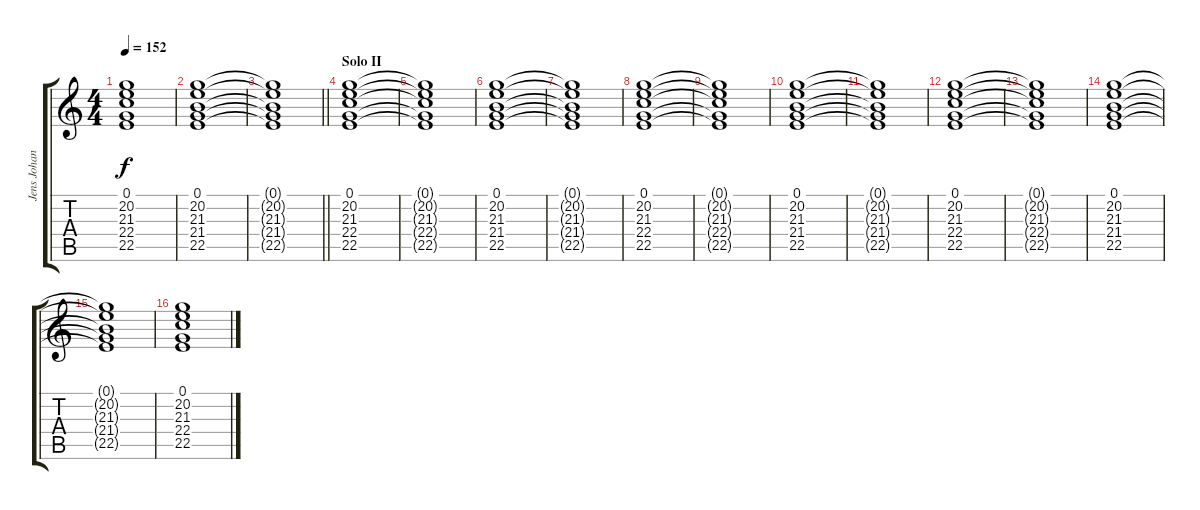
\track ("Jens Johansson (Keyboards)" "Jens Johan") {instrument synthstrings1}
\staff {score tabs}
\tuning (E4 B3 G3 D3 A2 E2) {hide}
\ts (4 4)
\tempo 152
\clef g2
\ks c
(0.1{t} 20.2{t} 21.3{t} 22.4{t} 22.5{t}).1{dy f} |
(0.1 20.2 21.3 21.4 22.5).1 |
\barLineRight lightlight
(0.1{t} 20.2{t} 21.3{t} 21.4{t} 22.5{t}).1 |
\section ("" "Solo II")
(0.1 20.2 21.3 22.4 22.5).1 |
(0.1{t} 20.2{t} 21.3{t} 22.4{t} 22.5{t}).1 |
(0.1 20.2 21.3 21.4 22.5).1 |
(0.1{t} 20.2{t} 21.3{t} 21.4{t} 22.5{t}).1 |
(0.1 20.2 21.3 22.4 22.5).1 |
(0.1{t} 20.2{t} 21.3{t} 22.4{t} 22.5{t}).1 |
(0.1 20.2 21.3 21.4 22.5).1 |
(0.1{t} 20.2{t} 21.3{t} 21.4{t} 22.5{t}).1 |
(0.1 20.2 21.3 22.4 22.5).1 |
(0.1{t} 20.2{t} 21.3{t} 22.4{t} 22.5{t}).1 |
(0.1 20.2 21.3 21.4 22.5).1 |
(0.1{t} 20.2{t} 21.3{t} 21.4{t} 22.5{t}).1 |
(0.1 20.2 21.3 22.4 22.5).1
